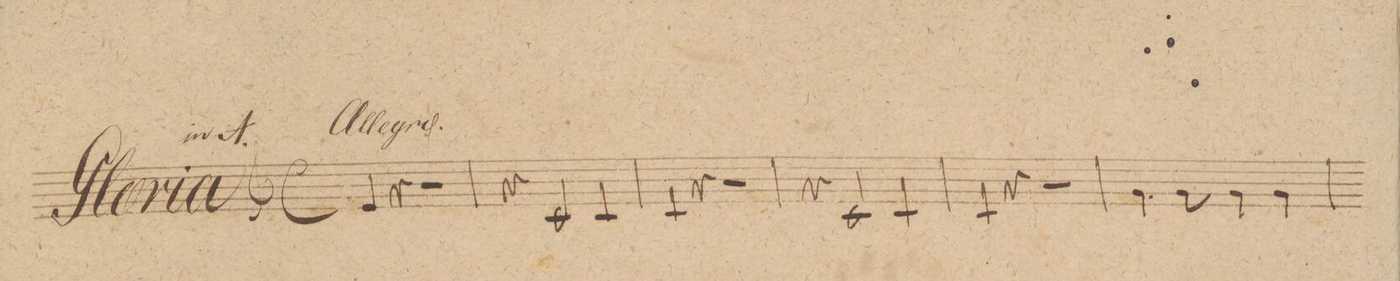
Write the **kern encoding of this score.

**kern	**dynam
*I"Trompetto 2do in A.	*
*clefG2	*
*k[f#c#g#]	*
*met(c|)	*
*M2/2	*
4c#/	.
4r	.
2r	.
=2	=2
4r	.
2A/	.
4A/	.
=3	=3
4A/	.
4r	.
2r	.
=4	=4
4r	.
2A/	.
4A/	.
=5	=5
4A/	.
4r	.
2r	.
=6	=6
4.e\	.
8e\	.
4e\	.
4e\	.
=7	=7
*-	*-
